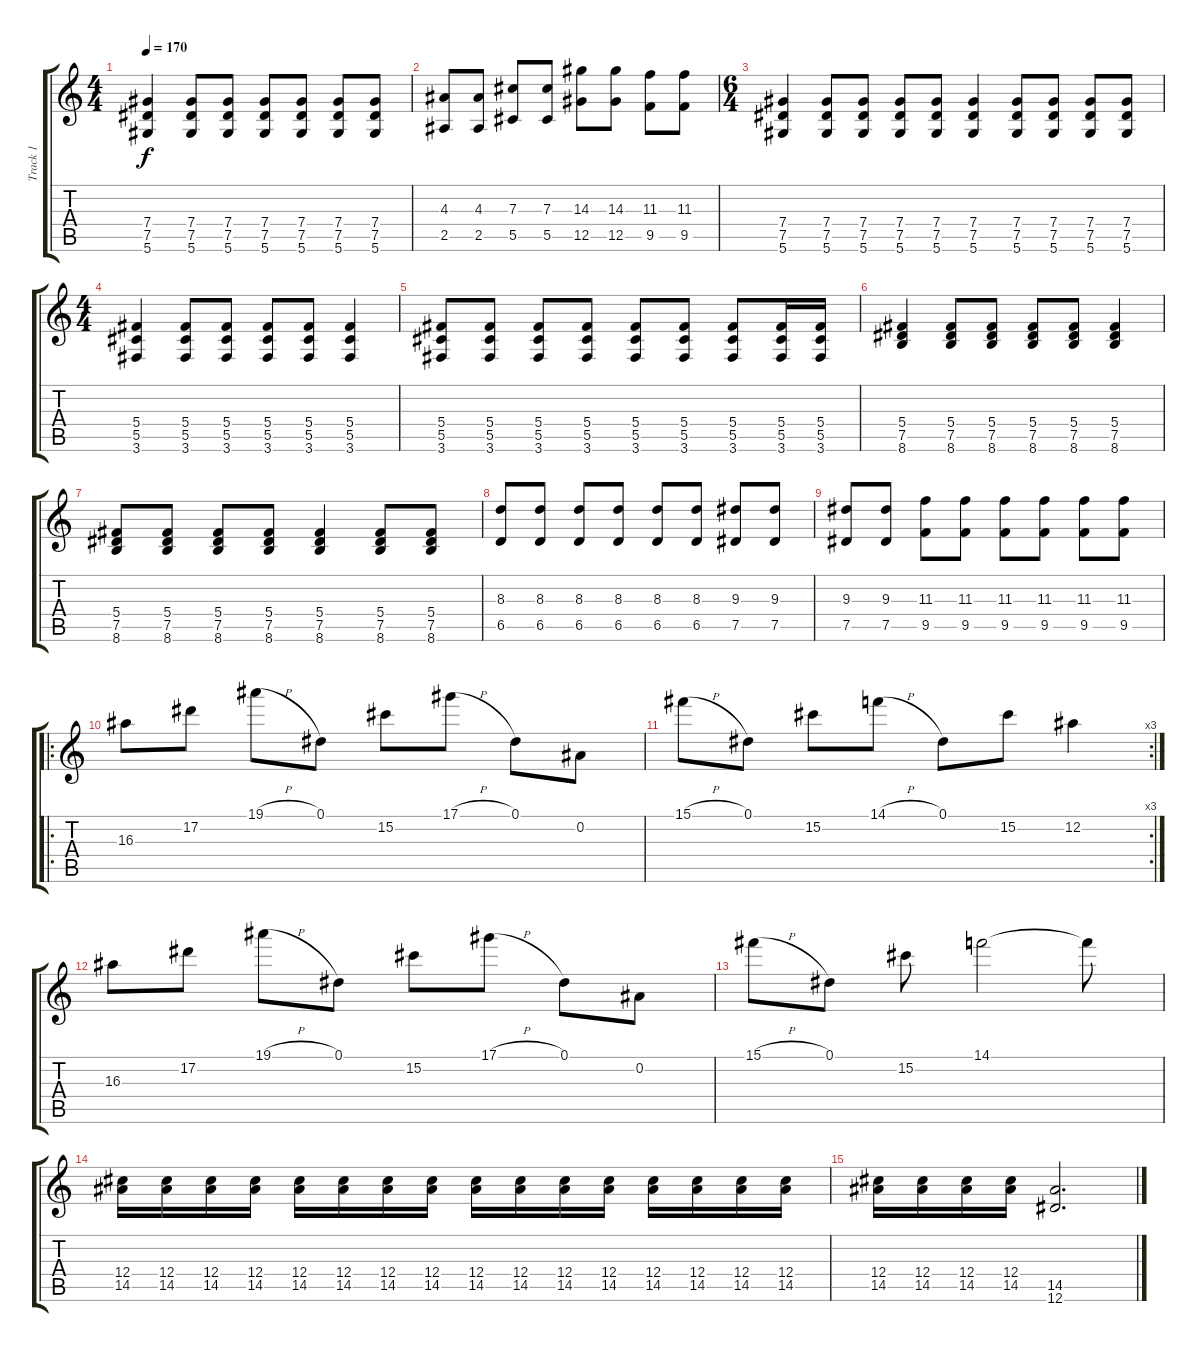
\track ("Track 1" "Track 1") {instrument acousticguitarsteel}
\staff {score tabs}
\tuning (Eb4 Bb3 Gb3 Db3 Ab2 Eb2) {hide}
\ts (4 4)
\tempo 170
\clef g2
\ks c
(7.4 7.5 5.6).4{dy f} (7.4 7.5 5.6).8 (7.4 7.5 5.6).8 (7.4 7.5 5.6).8 (7.4 7.5 5.6).8 (7.4 7.5 5.6).8 (7.4 7.5 5.6).8 |
(4.3 2.5).8 (4.3 2.5).8 (7.3 5.5).8 (7.3 5.5).8 (14.3 12.5).8 (14.3 12.5).8 (11.3 9.5).8 (11.3 9.5).8 |
\ts (6 4)
(7.4 7.5 5.6).4 (7.4 7.5 5.6).8 (7.4 7.5 5.6).8 (7.4 7.5 5.6).8 (7.4 7.5 5.6).8 (7.4 7.5 5.6).4 (7.4 7.5 5.6).8 (7.4 7.5 5.6).8 (7.4 7.5 5.6).8 (7.4 7.5 5.6).8 |
\ts (4 4)
(5.4 5.5 3.6).4 (5.4 5.5 3.6).8 (5.4 5.5 3.6).8 (5.4 5.5 3.6).8 (5.4 5.5 3.6).8 (5.4 5.5 3.6).4 |
(5.4 5.5 3.6).8 (5.4 5.5 3.6).8 (5.4 5.5 3.6).8 (5.4 5.5 3.6).8 (5.4 5.5 3.6).8 (5.4 5.5 3.6).8 (5.4 5.5 3.6).8 (5.4 5.5 3.6).16 (5.4 5.5 3.6).16 |
(5.4 7.5 8.6).4 (5.4 7.5 8.6).8 (5.4 7.5 8.6).8 (5.4 7.5 8.6).8 (5.4 7.5 8.6).8 (5.4 7.5 8.6).4 |
(5.4 7.5 8.6).8 (5.4 7.5 8.6).8 (5.4 7.5 8.6).8 (5.4 7.5 8.6).8 (5.4 7.5 8.6).4 (5.4 7.5 8.6).8 (5.4 7.5 8.6).8 |
(8.3 6.5).8 (8.3 6.5).8 (8.3 6.5).8 (8.3 6.5).8 (8.3 6.5).8 (8.3 6.5).8 (9.3 7.5).8 (9.3 7.5).8 |
(9.3 7.5).8 (9.3 7.5).8 (11.3 9.5).8 (11.3 9.5).8 (11.3 9.5).8 (11.3 9.5).8 (11.3 9.5).8 (11.3 9.5).8 |
\ro
16.3.8 17.2.8 19.1{h}.8 0.1.8 15.2.8 17.1{h}.8 0.1.8 0.2.8 |
\rc 3
15.1{h}.8 0.1.8 15.2.8 14.1{h}.8 0.1.8 15.2.8 12.2.4 |
16.3.8 17.2.8 19.1{h}.8 0.1.8 15.2.8 17.1{h}.8 0.1.8 0.2.8 |
15.1{h}.8 0.1.8 15.2.8 14.1.2 14.1{t}.8 |
(12.4 14.5).16 (12.4 14.5).16 (12.4 14.5).16 (12.4 14.5).16 (12.4 14.5).16 (12.4 14.5).16 (12.4 14.5).16 (12.4 14.5).16 (12.4 14.5).16 (12.4 14.5).16 (12.4 14.5).16 (12.4 14.5).16 (12.4 14.5).16 (12.4 14.5).16 (12.4 14.5).16 (12.4 14.5).16 |
(12.4 14.5).16 (12.4 14.5).16 (12.4 14.5).16 (12.4 14.5).16 (14.5 12.6).2{d}
